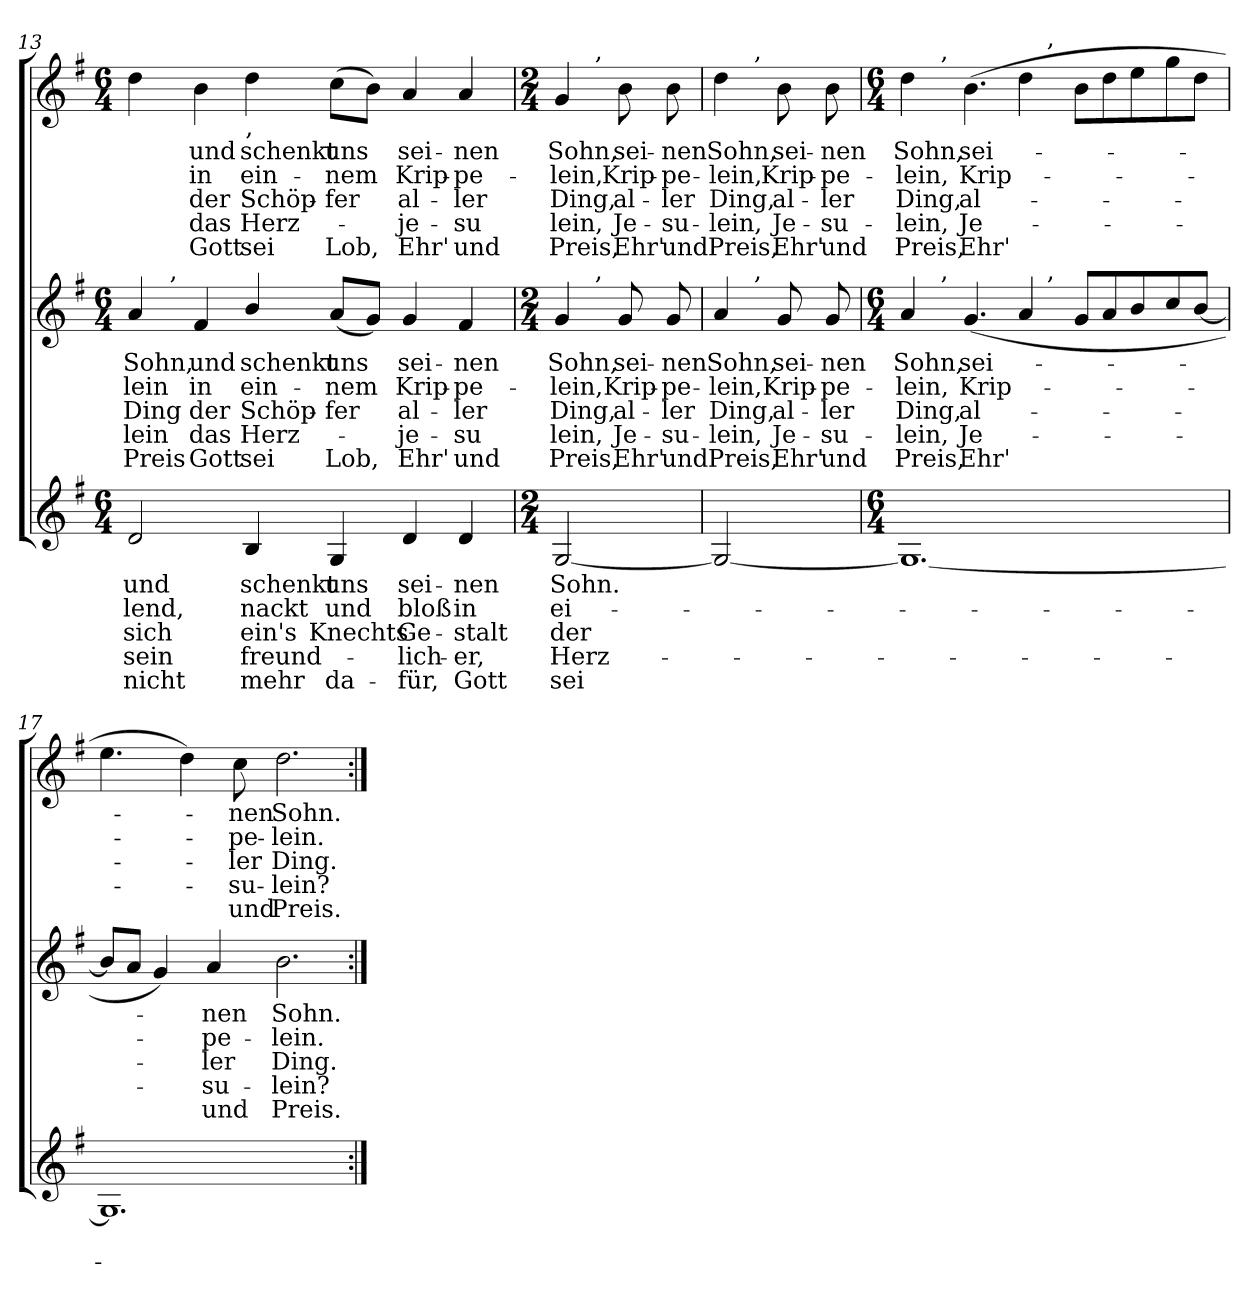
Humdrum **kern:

**kern	**text	**text	**text	**text	**text	**kern	**text	**text	**text	**text	**text	**kern	**text	**text	**text	**text	**text
*part3	*part3	*part3	*part3	*part3	*part3	*part2	*part2	*part2	*part2	*part2	*part2	*part1	*part1	*part1	*part1	*part1	*part1
*staff3	*staff3	*staff3	*staff3	*staff3	*staff3	*staff2	*staff2	*staff2	*staff2	*staff2	*staff2	*staff1	*staff1	*staff1	*staff1	*staff1	*staff1
*clefG2	*	*	*	*	*	*clefG2	*	*	*	*	*	*clefG2	*	*	*	*	*
*k[f#]	*	*	*	*	*	*k[f#]	*	*	*	*	*	*k[f#]	*	*	*	*	*
*G:	*	*	*	*	*	*G:	*	*	*	*	*	*G:	*	*	*	*	*
*M6/4	*	*	*	*	*	*M6/4	*	*	*	*	*	*M6/4	*	*	*	*	*
=13	=13	=13	=13	=13	=13	=13	=13	=13	=13	=13	=13	=13	=13	=13	=13	=13	=13
!	!LO:LY:b	!LO:LY:b	!LO:LY:b	!LO:LY:b	!LO:LY:b	!	!LO:LY:b	!LO:LY:b	!LO:LY:b	!LO:LY:b	!LO:LY:b	!	!	!	!	!	!
*	*	*	*	*	*	*^	*	*	*	*	*	*	*	*	*	*	*
2d/	und	-lend,	sich	sein	nicht	4a/	8ryy	Sohn,	-lein	Ding	lein	Preis	4dd\	.	.	.	.	.
.	.	.	.	.	.	.	32ryy	.	.	.	.	.	.	.	.	.	.	.
!	!	!	!	!	!	!	!LO:TX:a:t=,	!	!	!	!	!	!	!	!	!	!	!
.	.	.	.	.	.	.	1ryy	.	.	.	.	.	.	.	.	.	.	.
!	!	!	!	!	!	!	!	!LO:LY:b	!LO:LY:b	!LO:LY:b	!LO:LY:b	!LO:LY:b	!	!LO:LY:b	!LO:LY:b	!LO:LY:b	!LO:LY:b	!LO:LY:b
.	.	.	.	.	.	4f#/	.	und	in	der	das	Gott	4b\	und	in	der	das	Gott
!	!	!	!	!	!	!	!	!	!	!	!	!	!LO:TX:b:t=,	!	!	!	!	!
!	!LO:LY:b	!LO:LY:b	!LO:LY:b	!LO:LY:b	!LO:LY:b	!	!	!LO:LY:b	!LO:LY:b	!LO:LY:b	!LO:LY:b	!LO:LY:b	!	!LO:LY:b	!LO:LY:b	!LO:LY:b	!LO:LY:b	!LO:LY:b
4B/	schenkt	nackt	ein's	freund-	mehr	4b/	.	schenkt	ein-	Schöp-	Herz-	sei	4dd\	schenkt	ein-	Schöp-	Herz-	sei
!	!LO:LY:b	!LO:LY:b	!LO:LY:b	!	!LO:LY:b	!	!	!LO:LY:b	!LO:LY:b	!LO:LY:b	!	!LO:LY:b	!	!LO:LY:b	!LO:LY:b	!LO:LY:b	!	!LO:LY:b
4G/	uns	und	Knechts	.	da-	(<8a/L	.	uns	-nem	-fer	.	Lob,	(>8cc\L	uns	-nem	-fer	.	Lob,
.	.	.	.	.	.	8g/J)	.	.	.	.	.	.	8b\J)	.	.	.	.	.
!	!LO:LY:b	!LO:LY:b	!LO:LY:b	!LO:LY:b	!LO:LY:b	!	!	!LO:LY:b	!LO:LY:b	!LO:LY:b	!LO:LY:b	!LO:LY:b	!	!LO:LY:b	!LO:LY:b	!LO:LY:b	!LO:LY:b	!LO:LY:b
4d/	sei-	bloß	Ge-	-lich-	-für,	4g/	.	sei-	Krip-	al-	-je-	Ehr'	4a/	sei-	Krip-	al-	-je-	Ehr'
.	.	.	.	.	.	.	4ryy	.	.	.	.	.	.	.	.	.	.	.
!	!LO:LY:b	!LO:LY:b	!LO:LY:b	!LO:LY:b	!LO:LY:b	!	!	!LO:LY:b	!LO:LY:b	!LO:LY:b	!LO:LY:b	!LO:LY:b	!	!LO:LY:b	!LO:LY:b	!LO:LY:b	!LO:LY:b	!LO:LY:b
4d/	-nen	in	-stalt	-er,	Gott	4f#/	.	-nen	-pe-	-ler	-su	und	4a/	-nen	-pe-	-ler	-su	und
.	.	.	.	.	.	.	16.ryy	.	.	.	.	.	.	.	.	.	.	.
!!LO:LB:g=z
=14	=14	=14	=14	=14	=14	=14	=14	=14	=14	=14	=14	=14	=14	=14	=14	=14	=14	=14
*M2/4	*	*	*	*	*	*M2/4	*	*	*	*	*	*	*M2/4	*	*	*	*	*
!	!LO:LY:b	!LO:LY:b	!LO:LY:b	!LO:LY:b	!LO:LY:b	!	!	!LO:LY:b	!LO:LY:b	!LO:LY:b	!LO:LY:b	!LO:LY:b	!	!LO:LY:b	!LO:LY:b	!LO:LY:b	!LO:LY:b	!LO:LY:b
*	*	*	*	*	*	*	*	*	*	*	*	*	*^	*	*	*	*	*
[<2G/	Sohn.	ei-	der	Herz-	sei	4g/	8ryy	Sohn,	-lein,	Ding,	lein,	Preis,	4g/	8ryy	Sohn,	-lein,	Ding,	lein,	Preis,
.	.	.	.	.	.	.	32ryy	.	.	.	.	.	.	32ryy	.	.	.	.	.
!	!	!	!	!	!	!	!	!	!	!	!	!	!	!LO:TX:a:t=,	!	!	!	!	!
!	!	!	!	!	!	!	!LO:TX:a:t=,	!	!	!	!	!	!	!	!	!	!	!	!
.	.	.	.	.	.	.	4ryy	.	.	.	.	.	.	4ryy	.	.	.	.	.
!	!	!	!	!	!	!	!	!LO:LY:b	!LO:LY:b	!LO:LY:b	!LO:LY:b	!LO:LY:b	!	!	!LO:LY:b	!LO:LY:b	!LO:LY:b	!LO:LY:b	!LO:LY:b
.	.	.	.	.	.	8g/	.	sei-	Krip-	al-	Je-	Ehr'	8b\	.	sei-	Krip-	al-	Je-	Ehr'
!	!	!	!	!	!	!	!	!LO:LY:b	!LO:LY:b	!LO:LY:b	!LO:LY:b	!LO:LY:b	!	!	!LO:LY:b	!LO:LY:b	!LO:LY:b	!LO:LY:b	!LO:LY:b
.	.	.	.	.	.	8g/	.	-nen	-pe-	-ler	-su-	und	8b\	.	-nen	-pe-	-ler	-su-	und
.	.	.	.	.	.	.	16.ryy	.	.	.	.	.	.	16.ryy	.	.	.	.	.
=15	=15	=15	=15	=15	=15	=15	=15	=15	=15	=15	=15	=15	=15	=15	=15	=15	=15	=15	=15
!	!	!	!	!	!	!	!	!LO:LY:b	!LO:LY:b	!LO:LY:b	!LO:LY:b	!LO:LY:b	!	!	!LO:LY:b	!LO:LY:b	!LO:LY:b	!LO:LY:b	!LO:LY:b
2G/_	.	.	.	.	.	4a/	8ryy	Sohn,	-lein,	Ding,	-lein,	Preis,	4dd\	8ryy	Sohn,	-lein,	Ding,	-lein,	Preis,
.	.	.	.	.	.	.	32ryy	.	.	.	.	.	.	32ryy	.	.	.	.	.
!	!	!	!	!	!	!	!	!	!	!	!	!	!	!LO:TX:a:t=,	!	!	!	!	!
!	!	!	!	!	!	!	!LO:TX:a:t=,	!	!	!	!	!	!	!	!	!	!	!	!
.	.	.	.	.	.	.	4ryy	.	.	.	.	.	.	4ryy	.	.	.	.	.
!	!	!	!	!	!	!	!	!LO:LY:b	!LO:LY:b	!LO:LY:b	!LO:LY:b	!LO:LY:b	!	!	!LO:LY:b	!LO:LY:b	!LO:LY:b	!LO:LY:b	!LO:LY:b
.	.	.	.	.	.	8g/	.	sei-	Krip-	al-	Je-	Ehr'	8b\	.	sei-	Krip-	al-	Je-	Ehr'
!	!	!	!	!	!	!	!	!LO:LY:b	!LO:LY:b	!LO:LY:b	!LO:LY:b	!LO:LY:b	!	!	!LO:LY:b	!LO:LY:b	!LO:LY:b	!LO:LY:b	!LO:LY:b
.	.	.	.	.	.	8g/	.	-nen	-pe-	-ler	-su-	und	8b\	.	-nen	-pe-	-ler	-su-	und
.	.	.	.	.	.	.	16.ryy	.	.	.	.	.	.	16.ryy	.	.	.	.	.
*	*	*	*	*	*	*v	*v	*	*	*	*	*	*	*	*	*	*	*	*
*	*	*	*	*	*	*	*	*	*	*	*	*v	*v	*	*	*	*	*
=16	=16	=16	=16	=16	=16	=16	=16	=16	=16	=16	=16	=16	=16	=16	=16	=16	=16
*M6/4	*	*	*	*	*	*M6/4	*	*	*	*	*	*M6/4	*	*	*	*	*
*	*	*	*	*	*	*^	*	*	*	*	*	*^	*	*	*	*	*
!	!	!	!	!	!	!	!	!LO:LY:b	!LO:LY:b	!LO:LY:b	!LO:LY:b	!LO:LY:b	!	!	!LO:LY:b	!LO:LY:b	!LO:LY:b	!LO:LY:b	!LO:LY:b
*	*	*	*	*	*	*	*^	*	*	*	*	*	*	*^	*	*	*	*	*
1.G_	.	.	.	.	.	4a/	8ryy	2.ryy	Sohn,	-lein,	Ding,	-lein,	Preis,	4dd\	8ryy	2.ryy	Sohn,	-lein,	Ding,	-lein,	Preis,
.	.	.	.	.	.	.	32ryy	.	.	.	.	.	.	.	32ryy	.	.	.	.	.	.
!	!	!	!	!	!	!	!	!	!	!	!	!	!	!	!LO:TX:a:t=,	!	!	!	!	!	!
!	!	!	!	!	!	!	!LO:TX:a:t=,	!	!	!	!	!	!	!	!	!	!	!	!	!	!
.	.	.	.	.	.	.	1ryy	.	.	.	.	.	.	.	1ryy	.	.	.	.	.	.
!	!	!	!	!	!	!	!	!	!LO:LY:b	!LO:LY:b	!LO:LY:b	!LO:LY:b	!LO:LY:b	!	!	!	!LO:LY:b	!LO:LY:b	!LO:LY:b	!LO:LY:b	!LO:LY:b
.	.	.	.	.	.	(<4.g/	.	.	sei-	Krip-	al-	Je-	Ehr'	(>4.b\	.	.	sei-	Krip-	al-	Je-	Ehr'
.	.	.	.	.	.	4a/	.	.	.	.	.	.	.	4dd\	.	.	.	.	.	.	.
!	!	!	!	!	!	!	!	!	!	!	!	!	!	!	!	!LO:TX:a:t=,	!	!	!	!	!
!	!	!	!	!	!	!	!	!LO:TX:a:t=,	!	!	!	!	!	!	!	!	!	!	!	!	!
.	.	.	.	.	.	.	.	2.ryy	.	.	.	.	.	.	.	2.ryy	.	.	.	.	.
.	.	.	.	.	.	8g/L	.	.	.	.	.	.	.	8b\L	.	.	.	.	.	.	.
.	.	.	.	.	.	8a/	.	.	.	.	.	.	.	8dd\	.	.	.	.	.	.	.
.	.	.	.	.	.	8b/	.	.	.	.	.	.	.	8ee\	.	.	.	.	.	.	.
.	.	.	.	.	.	.	4ryy	.	.	.	.	.	.	.	4ryy	.	.	.	.	.	.
.	.	.	.	.	.	8cc/	.	.	.	.	.	.	.	8gg\	.	.	.	.	.	.	.
.	.	.	.	.	.	[<8b/J	.	.	.	.	.	.	.	8dd\J	.	.	.	.	.	.	.
.	.	.	.	.	.	.	16.ryy	.	.	.	.	.	.	.	16.ryy	.	.	.	.	.	.
*	*	*	*	*	*	*v	*v	*v	*	*	*	*	*	*	*	*	*	*	*	*	*
*	*	*	*	*	*	*	*	*	*	*	*	*v	*v	*v	*	*	*	*	*
=17	=17	=17	=17	=17	=17	=17	=17	=17	=17	=17	=17	=17	=17	=17	=17	=17	=17
1.G]	.	.	.	.	.	8b/L]	.	.	.	.	.	4.ee\	.	.	.	.	.
.	.	.	.	.	.	8a/J	.	.	.	.	.	.	.	.	.	.	.
.	.	.	.	.	.	4g/)	.	.	.	.	.	.	.	.	.	.	.
.	.	.	.	.	.	.	.	.	.	.	.	4dd\)	.	.	.	.	.
!	!	!	!	!	!	!	!LO:LY:b	!LO:LY:b	!LO:LY:b	!LO:LY:b	!LO:LY:b	!	!	!	!	!	!
.	.	.	.	.	.	4a/	-nen	-pe-	-ler	-su-	und	.	.	.	.	.	.
!	!	!	!	!	!	!	!	!	!	!	!	!	!LO:LY:b	!LO:LY:b	!LO:LY:b	!LO:LY:b	!LO:LY:b
.	.	.	.	.	.	.	.	.	.	.	.	8cc\	-nen	-pe-	-ler	-su-	und
!	!	!	!	!	!	!	!LO:LY:b	!LO:LY:b	!LO:LY:b	!LO:LY:b	!LO:LY:b	!	!LO:LY:b	!LO:LY:b	!LO:LY:b	!LO:LY:b	!LO:LY:b
.	.	.	.	.	.	2.b\	Sohn.	-lein.	Ding.	-lein?	Preis.	2.dd\	Sohn.	-lein.	Ding.	-lein?	Preis.
=:|!	=:|!	=:|!	=:|!	=:|!	=:|!	=:|!	=:|!	=:|!	=:|!	=:|!	=:|!	=:|!	=:|!	=:|!	=:|!	=:|!	=:|!
*-	*-	*-	*-	*-	*-	*-	*-	*-	*-	*-	*-	*-	*-	*-	*-	*-	*-
